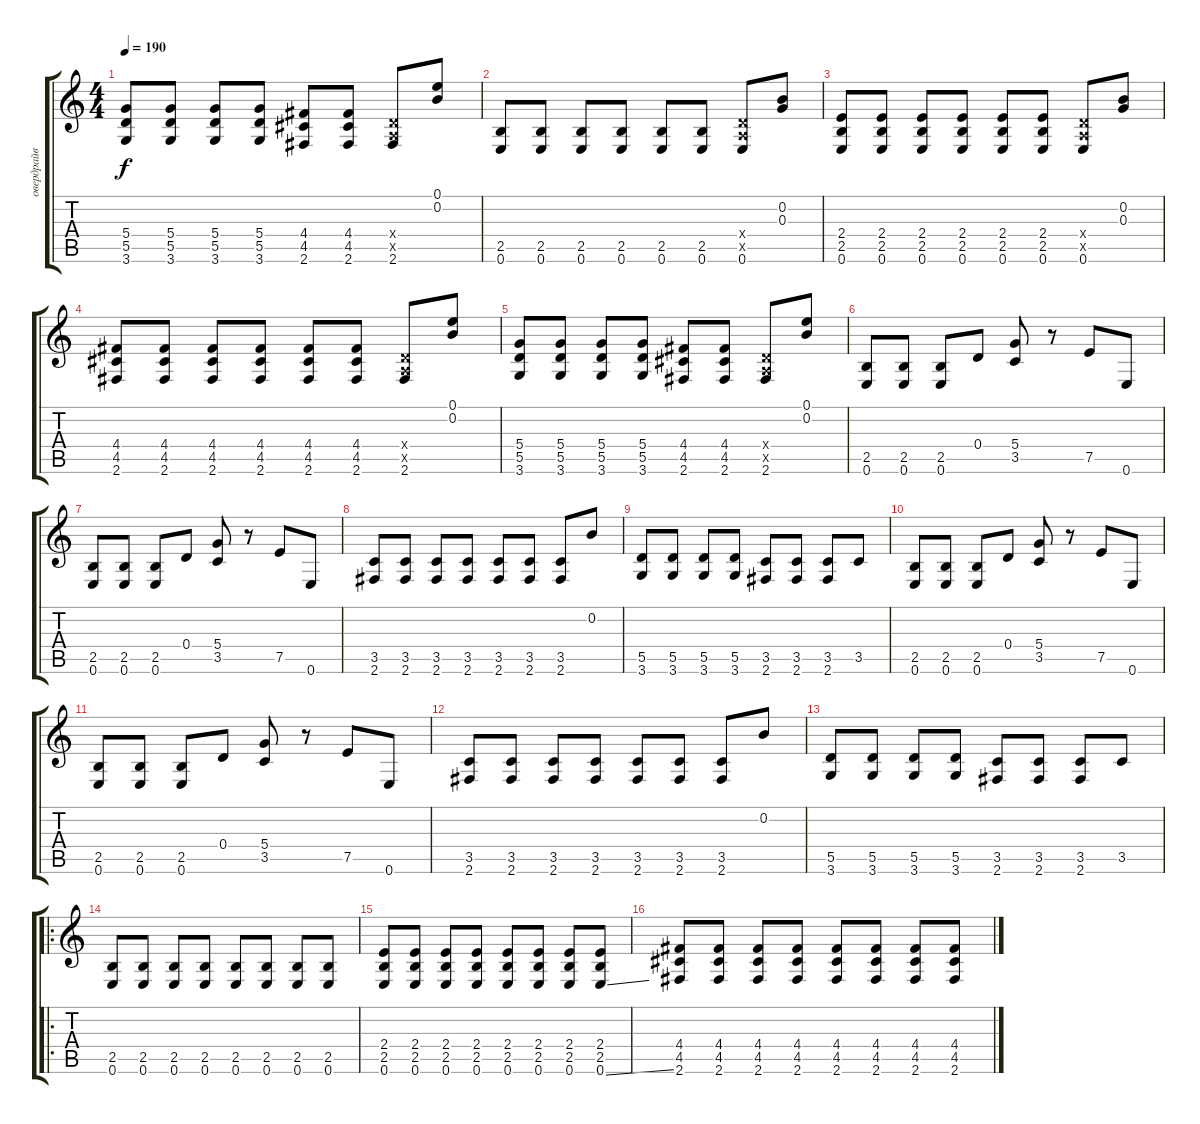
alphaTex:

\track ("овердрайв" "овердрайв") {instrument overdrivenguitar}
\staff {score tabs}
\tuning (E4 B3 G3 D3 A2 E2) {hide}
\ts (4 4)
\tempo 190
\clef g2
\ks c
(5.4 5.5 3.6).8{dy f} (5.4 5.5 3.6).8 (5.4 5.5 3.6).8 (5.4 5.5 3.6).8 (4.4 4.5 2.6).8 (4.4 4.5 2.6).8 (0.4{x} 0.5{x} 2.6).8 (0.1 0.2).8 |
(2.5 0.6).8 (2.5 0.6).8 (2.5 0.6).8 (2.5 0.6).8 (2.5 0.6).8 (2.5 0.6).8 (0.4{x} 0.5{x} 0.6).8 (0.2 0.3).8 |
(2.4 2.5 0.6).8 (2.4 2.5 0.6).8 (2.4 2.5 0.6).8 (2.4 2.5 0.6).8 (2.4 2.5 0.6).8 (2.4 2.5 0.6).8 (0.4{x} 0.5{x} 0.6).8 (0.2 0.3).8 |
(4.4 4.5 2.6).8 (4.4 4.5 2.6).8 (4.4 4.5 2.6).8 (4.4 4.5 2.6).8 (4.4 4.5 2.6).8 (4.4 4.5 2.6).8 (0.4{x} 0.5{x} 2.6).8 (0.1 0.2).8 |
(5.4 5.5 3.6).8 (5.4 5.5 3.6).8 (5.4 5.5 3.6).8 (5.4 5.5 3.6).8 (4.4 4.5 2.6).8 (4.4 4.5 2.6).8 (0.4{x} 0.5{x} 2.6).8 (0.1 0.2).8 |
(2.5 0.6).8 (2.5 0.6).8 (2.5 0.6).8 0.4.8 (5.4 3.5).8 r.8 7.5.8 0.6.8 |
(2.5 0.6).8 (2.5 0.6).8 (2.5 0.6).8 0.4.8 (5.4 3.5).8 r.8 7.5.8 0.6.8 |
(3.5 2.6).8 (3.5 2.6).8 (3.5 2.6).8 (3.5 2.6).8 (3.5 2.6).8 (3.5 2.6).8 (3.5 2.6).8 0.2.8 |
(5.5 3.6).8 (5.5 3.6).8 (5.5 3.6).8 (5.5 3.6).8 (3.5 2.6).8 (3.5 2.6).8 (3.5 2.6).8 3.5.8 |
(2.5 0.6).8 (2.5 0.6).8 (2.5 0.6).8 0.4.8 (5.4 3.5).8 r.8 7.5.8 0.6.8 |
(2.5 0.6).8 (2.5 0.6).8 (2.5 0.6).8 0.4.8 (5.4 3.5).8 r.8 7.5.8 0.6.8 |
(3.5 2.6).8 (3.5 2.6).8 (3.5 2.6).8 (3.5 2.6).8 (3.5 2.6).8 (3.5 2.6).8 (3.5 2.6).8 0.2.8 |
(5.5 3.6).8 (5.5 3.6).8 (5.5 3.6).8 (5.5 3.6).8 (3.5 2.6).8 (3.5 2.6).8 (3.5 2.6).8 3.5.8 |
\ro
(2.5 0.6).8 (2.5 0.6).8 (2.5 0.6).8 (2.5 0.6).8 (2.5 0.6).8 (2.5 0.6).8 (2.5 0.6).8 (2.5 0.6).8 |
(2.4 2.5 0.6).8 (2.4 2.5 0.6).8 (2.4 2.5 0.6).8 (2.4 2.5 0.6).8 (2.4 2.5 0.6).8 (2.4 2.5 0.6).8 (2.4 2.5 0.6).8 (2.4 2.5 0.6{ss}).8 |
(4.4 4.5 2.6).8 (4.4 4.5 2.6).8 (4.4 4.5 2.6).8 (4.4 4.5 2.6).8 (4.4 4.5 2.6).8 (4.4 4.5 2.6).8 (4.4 4.5 2.6).8 (4.4 4.5 2.6).8
